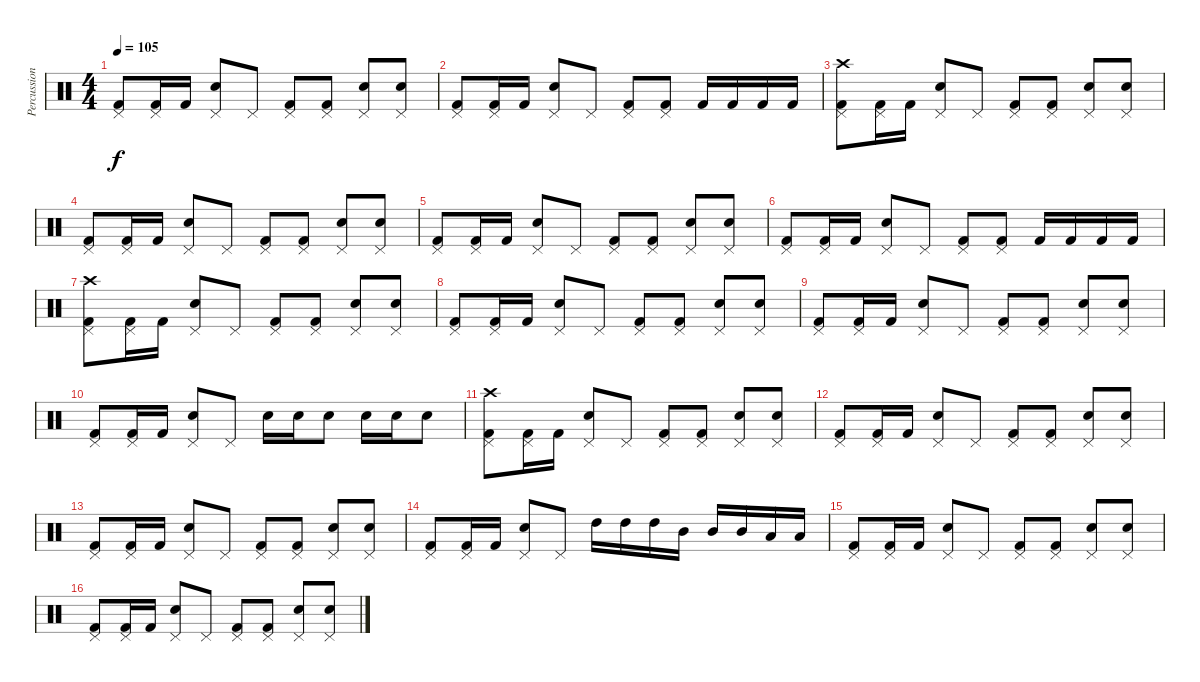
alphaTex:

\track ("Percussions" "Percussion") {instrument percussion}
\staff {score}
\articulation defaults
\ts (4 4)
\tempo 105
\clef neutral
\ks c
("Kick (hit) 2" "Pedal Hi-Hat (hit)").8{dy f} ("Kick (hit) 2" "Pedal Hi-Hat (hit)").16 "Kick (hit) 2".16 ("Snare (hit) 2" "Pedal Hi-Hat (hit)").8 "Pedal Hi-Hat (hit)".8 ("Kick (hit) 2" "Pedal Hi-Hat (hit)").8 ("Kick (hit) 2" "Pedal Hi-Hat (hit)").8 ("Snare (hit) 2" "Pedal Hi-Hat (hit)").8 ("Snare (hit) 2" "Pedal Hi-Hat (hit)").8 |
("Kick (hit) 2" "Pedal Hi-Hat (hit)").8 ("Kick (hit) 2" "Pedal Hi-Hat (hit)").16 "Kick (hit) 2".16 ("Snare (hit) 2" "Pedal Hi-Hat (hit)").8 "Pedal Hi-Hat (hit)".8 ("Kick (hit) 2" "Pedal Hi-Hat (hit)").8 ("Kick (hit) 2" "Pedal Hi-Hat (hit)").8 "Kick (hit) 2".16 "Kick (hit) 2".16 "Kick (hit) 2".16 "Kick (hit) 2".16 |
("Kick (hit) 2" "Pedal Hi-Hat (hit)" "Crash high (hit)").8 ("Kick (hit) 2" "Pedal Hi-Hat (hit)").16 "Kick (hit) 2".16 ("Snare (hit) 2" "Pedal Hi-Hat (hit)").8 "Pedal Hi-Hat (hit)".8 ("Kick (hit) 2" "Pedal Hi-Hat (hit)").8 ("Kick (hit) 2" "Pedal Hi-Hat (hit)").8 ("Snare (hit) 2" "Pedal Hi-Hat (hit)").8 ("Snare (hit) 2" "Pedal Hi-Hat (hit)").8 |
("Kick (hit) 2" "Pedal Hi-Hat (hit)").8 ("Kick (hit) 2" "Pedal Hi-Hat (hit)").16 "Kick (hit) 2".16 ("Snare (hit) 2" "Pedal Hi-Hat (hit)").8 "Pedal Hi-Hat (hit)".8 ("Kick (hit) 2" "Pedal Hi-Hat (hit)").8 ("Kick (hit) 2" "Pedal Hi-Hat (hit)").8 ("Snare (hit) 2" "Pedal Hi-Hat (hit)").8 ("Snare (hit) 2" "Pedal Hi-Hat (hit)").8 |
("Kick (hit) 2" "Pedal Hi-Hat (hit)").8 ("Kick (hit) 2" "Pedal Hi-Hat (hit)").16 "Kick (hit) 2".16 ("Snare (hit) 2" "Pedal Hi-Hat (hit)").8 "Pedal Hi-Hat (hit)".8 ("Kick (hit) 2" "Pedal Hi-Hat (hit)").8 ("Kick (hit) 2" "Pedal Hi-Hat (hit)").8 ("Snare (hit) 2" "Pedal Hi-Hat (hit)").8 ("Snare (hit) 2" "Pedal Hi-Hat (hit)").8 |
("Kick (hit) 2" "Pedal Hi-Hat (hit)").8 ("Kick (hit) 2" "Pedal Hi-Hat (hit)").16 "Kick (hit) 2".16 ("Snare (hit) 2" "Pedal Hi-Hat (hit)").8 "Pedal Hi-Hat (hit)".8 ("Kick (hit) 2" "Pedal Hi-Hat (hit)").8 ("Kick (hit) 2" "Pedal Hi-Hat (hit)").8 "Kick (hit) 2".16 "Kick (hit) 2".16 "Kick (hit) 2".16 "Kick (hit) 2".16 |
("Kick (hit) 2" "Pedal Hi-Hat (hit)" "Crash high (hit)").8 ("Kick (hit) 2" "Pedal Hi-Hat (hit)").16 "Kick (hit) 2".16 ("Snare (hit) 2" "Pedal Hi-Hat (hit)").8 "Pedal Hi-Hat (hit)".8 ("Kick (hit) 2" "Pedal Hi-Hat (hit)").8 ("Kick (hit) 2" "Pedal Hi-Hat (hit)").8 ("Snare (hit) 2" "Pedal Hi-Hat (hit)").8 ("Snare (hit) 2" "Pedal Hi-Hat (hit)").8 |
("Kick (hit) 2" "Pedal Hi-Hat (hit)").8 ("Kick (hit) 2" "Pedal Hi-Hat (hit)").16 "Kick (hit) 2".16 ("Snare (hit) 2" "Pedal Hi-Hat (hit)").8 "Pedal Hi-Hat (hit)".8 ("Kick (hit) 2" "Pedal Hi-Hat (hit)").8 ("Kick (hit) 2" "Pedal Hi-Hat (hit)").8 ("Snare (hit) 2" "Pedal Hi-Hat (hit)").8 ("Snare (hit) 2" "Pedal Hi-Hat (hit)").8 |
("Kick (hit) 2" "Pedal Hi-Hat (hit)").8 ("Kick (hit) 2" "Pedal Hi-Hat (hit)").16 "Kick (hit) 2".16 ("Snare (hit) 2" "Pedal Hi-Hat (hit)").8 "Pedal Hi-Hat (hit)".8 ("Kick (hit) 2" "Pedal Hi-Hat (hit)").8 ("Kick (hit) 2" "Pedal Hi-Hat (hit)").8 ("Snare (hit) 2" "Pedal Hi-Hat (hit)").8 ("Snare (hit) 2" "Pedal Hi-Hat (hit)").8 |
("Kick (hit) 2" "Pedal Hi-Hat (hit)").8 ("Kick (hit) 2" "Pedal Hi-Hat (hit)").16 "Kick (hit) 2".16 ("Snare (hit) 2" "Pedal Hi-Hat (hit)").8 "Pedal Hi-Hat (hit)".8 "Snare (hit) 2".16 "Snare (hit) 2".16 "Snare (hit) 2".8 "Snare (hit) 2".16 "Snare (hit) 2".16 "Snare (hit) 2".8 |
("Kick (hit) 2" "Pedal Hi-Hat (hit)" "Crash high (hit)").8 ("Kick (hit) 2" "Pedal Hi-Hat (hit)").16 "Kick (hit) 2".16 ("Snare (hit) 2" "Pedal Hi-Hat (hit)").8 "Pedal Hi-Hat (hit)".8 ("Kick (hit) 2" "Pedal Hi-Hat (hit)").8 ("Kick (hit) 2" "Pedal Hi-Hat (hit)").8 ("Snare (hit) 2" "Pedal Hi-Hat (hit)").8 ("Snare (hit) 2" "Pedal Hi-Hat (hit)").8 |
("Kick (hit) 2" "Pedal Hi-Hat (hit)").8 ("Kick (hit) 2" "Pedal Hi-Hat (hit)").16 "Kick (hit) 2".16 ("Snare (hit) 2" "Pedal Hi-Hat (hit)").8 "Pedal Hi-Hat (hit)".8 ("Kick (hit) 2" "Pedal Hi-Hat (hit)").8 ("Kick (hit) 2" "Pedal Hi-Hat (hit)").8 ("Snare (hit) 2" "Pedal Hi-Hat (hit)").8 ("Snare (hit) 2" "Pedal Hi-Hat (hit)").8 |
("Kick (hit) 2" "Pedal Hi-Hat (hit)").8 ("Kick (hit) 2" "Pedal Hi-Hat (hit)").16 "Kick (hit) 2".16 ("Snare (hit) 2" "Pedal Hi-Hat (hit)").8 "Pedal Hi-Hat (hit)".8 ("Kick (hit) 2" "Pedal Hi-Hat (hit)").8 ("Kick (hit) 2" "Pedal Hi-Hat (hit)").8 ("Snare (hit) 2" "Pedal Hi-Hat (hit)").8 ("Snare (hit) 2" "Pedal Hi-Hat (hit)").8 |
("Kick (hit) 2" "Pedal Hi-Hat (hit)").8 ("Kick (hit) 2" "Pedal Hi-Hat (hit)").16 "Kick (hit) 2".16 ("Snare (hit) 2" "Pedal Hi-Hat (hit)").8 "Pedal Hi-Hat (hit)".8 "High Tom (hit)".16 "High Tom (hit)".16 "High Tom (hit)".16 "Mid Tom (hit)".16 "Mid Tom (hit)".16 "Mid Tom (hit)".16 "Low Tom (hit)".16 "Low Tom (hit)".16 |
("Kick (hit) 2" "Pedal Hi-Hat (hit)").8 ("Kick (hit) 2" "Pedal Hi-Hat (hit)").16 "Kick (hit) 2".16 ("Snare (hit) 2" "Pedal Hi-Hat (hit)").8 "Pedal Hi-Hat (hit)".8 ("Kick (hit) 2" "Pedal Hi-Hat (hit)").8 ("Kick (hit) 2" "Pedal Hi-Hat (hit)").8 ("Snare (hit) 2" "Pedal Hi-Hat (hit)").8 ("Snare (hit) 2" "Pedal Hi-Hat (hit)").8 |
("Kick (hit) 2" "Pedal Hi-Hat (hit)").8 ("Kick (hit) 2" "Pedal Hi-Hat (hit)").16 "Kick (hit) 2".16 ("Snare (hit) 2" "Pedal Hi-Hat (hit)").8 "Pedal Hi-Hat (hit)".8 ("Kick (hit) 2" "Pedal Hi-Hat (hit)").8 ("Kick (hit) 2" "Pedal Hi-Hat (hit)").8 ("Snare (hit) 2" "Pedal Hi-Hat (hit)").8 ("Snare (hit) 2" "Pedal Hi-Hat (hit)").8
